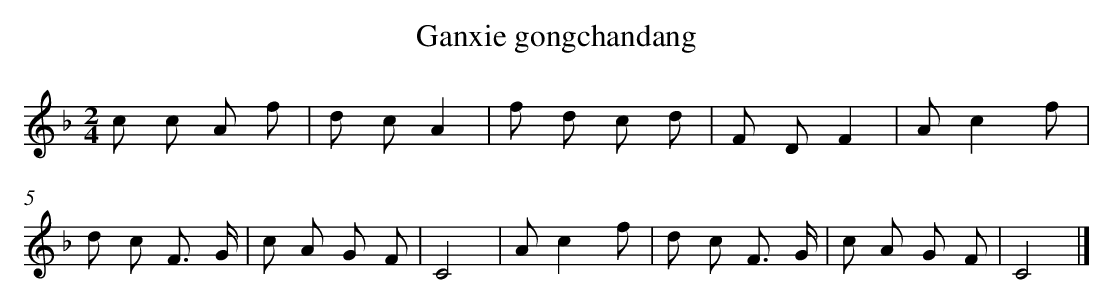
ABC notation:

X:1
T: Ganxie gongchandang
L: 1/8
M: 2/4
K: F
c c A f [I:setbarnb 1]|
d cA2 |
f d c d |
F DF2 |
Ac2f |
d c F3/ G/ |
c A G F |
C4 |
Ac2f |
d c F3/ G/ |
c A G F |
C4 |]
